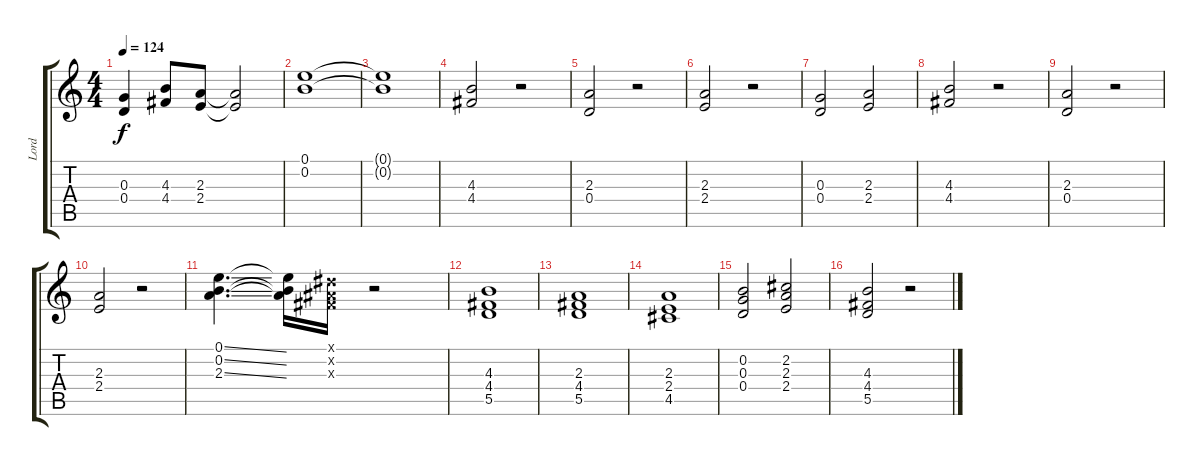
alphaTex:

\track ("Lord" "Lord") {instrument drawbarorgan}
\staff {score tabs}
\tuning (E5 B4 G4 D4 A3 E3) {hide}
\ts (4 4)
\tempo 124
\clef g2
\ks c
(0.3{t} 0.4{t}).4{dy f} (4.3 4.4).8 (2.3 2.4).8 (2.3{t} 2.4{t}).2 |
(0.1 0.2).1 |
(0.1{t} 0.2{t}).1 |
(4.3 4.4).2 r.2 |
(2.3 0.4).2 r.2 |
(2.3 2.4).2 r.2 |
(0.3 0.4).2 (2.3 2.4).2 |
(4.3 4.4).2 r.2 |
(2.3 0.4).2 r.2 |
(2.3 2.4).2 r.2 |
(0.1{ss} 0.2{ss} 2.3{ss}).4{d} (0.1{t} 0.2{t} 2.3{t}).16 (-1.1{x} -1.2{x} -1.3{x}).16 r.2 |
(4.3 4.4 5.5).1 |
(2.3 4.4 5.5).1 |
(2.3 2.4 4.5).1 |
(0.2 0.3 0.4).2 (2.2 2.3 2.4).2 |
(4.3 4.4 5.5).2 r.2
